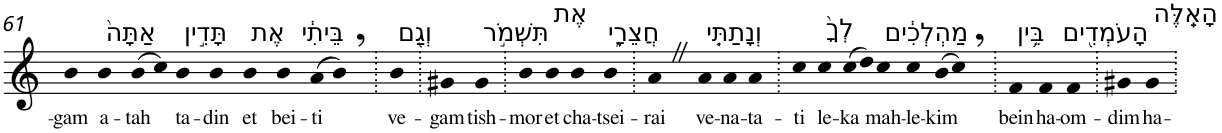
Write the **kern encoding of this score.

**kern	**text
*part1	*part1
*staff1	*staff1
*I"Piano	*
*I'Pno	*
!!LO:PB:g=z
*clefG2	*
*k[]	*
=61	=61
!	!LO:LY:b
4b	-gam
!LO:TX:a:t=אַתָּה֙	!
!	!LO:LY:b
4b	a-
!	!LO:LY:b
(>8b	-tah
8cc)	.
!LO:TX:a:t=תָּדִ֣ין	!
!	!LO:LY:b
4b	ta-
!	!LO:LY:b
4b	-din
!LO:TX:a:t=אֶת	!
!	!LO:LY:b
4b	et
!LO:TX:a:t=בֵּיתִ֔י	!
!	!LO:LY:b
4b	bei-
!	!LO:LY:b
(>8a	-ti
8b,)	.
=62.	=62.
!LO:TX:a:t=וְגַ֖ם	!
!	!LO:LY:b
4b	ve-
=63.	=63.
!	!LO:LY:b
4g#X	-gam
!LO:TX:a:t=תִּשְׁמֹ֣ר	!
!	!LO:LY:b
4g#	tish-
=64.	=64.
!	!LO:LY:b
4b	-mor
!LO:TX:a:t=אֶת	!
!	!LO:LY:b
4b	et
!LO:TX:a:t=חֲצֵרָ֑י	!
!	!LO:LY:b
4b	cha-
!	!LO:LY:b
4b	-tsei-
=65.	=65.
!	!LO:LY:b
4aZ	-rai
!LO:TX:a:t=וְנָתַתִּ֤י	!
!	!LO:LY:b
4a	ve-
!	!LO:LY:b
4a	-na-
!	!LO:LY:b
4a	-ta-
=66.	=66.
!	!LO:LY:b
4cc	-ti
!LO:TX:a:t=לְךָ֙	!
!	!LO:LY:b
4cc	le-
!	!LO:LY:b
(>8cc	-ka
8dd)	.
!LO:TX:a:t=מַהְלְכִ֔ים	!
!	!LO:LY:b
4cc	mah-
!	!LO:LY:b
4cc	-le-
!	!LO:LY:b
(>8b	-kim
8cc,)	.
=67.	=67.
!LO:TX:a:t=בֵּ֥ין	!
!	!LO:LY:b
4f	bein
!LO:TX:a:t=הָעֹמְדִ֖ים	!
!	!LO:LY:b
4f	ha-
!	!LO:LY:b
4f	-om-
=68.	=68.
!	!LO:LY:b
4g#X	-dim
!LO:TX:a:t=הָאֵֽלֶּה	!
!	!LO:LY:b
4g#	ha-
=.	=.
*-	*-
